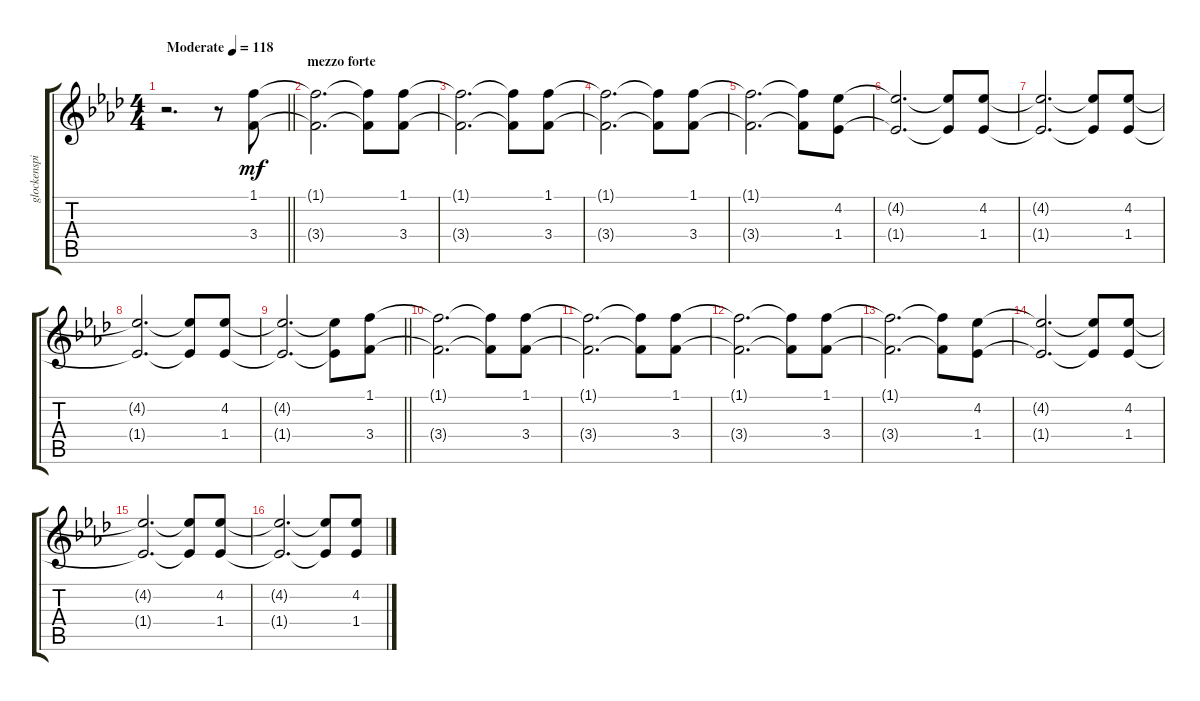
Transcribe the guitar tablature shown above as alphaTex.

\track ("glockenspiel (+12)" "glockenspi") {instrument glockenspiel}
\staff {score tabs}
\tuning (E5 B4 G4 D4 A3 E3) {hide}
\ts (4 4)
\tempo (118 "Moderate")
\clef g2
\barLineRight lightlight
\ks ab
r.2{d dy mf instrument glockenspiel} r.8 (1.1 3.4).8 |
\section ("" "mezzo forte")
(1.1{t} 3.4{t}).2{d} (1.1{t} 3.4{t}).8 (1.1 3.4).8 |
(1.1{t} 3.4{t}).2{d} (1.1{t} 3.4{t}).8 (1.1 3.4).8 |
(1.1{t} 3.4{t}).2{d} (1.1{t} 3.4{t}).8 (1.1 3.4).8 |
(1.1{t} 3.4{t}).2{d} (1.1{t} 3.4{t}).8 (4.2 1.4).8 |
(4.2{t} 1.4{t}).2{d} (4.2{t} 1.4{t}).8 (4.2 1.4).8 |
(4.2{t} 1.4{t}).2{d} (4.2{t} 1.4{t}).8 (4.2 1.4).8 |
(4.2{t} 1.4{t}).2{d} (4.2{t} 1.4{t}).8 (4.2 1.4).8 |
\barLineRight lightlight
(4.2{t} 1.4{t}).2{d} (4.2{t} 1.4{t}).8 (1.1 3.4).8 |
(1.1{t} 3.4{t}).2{d} (1.1{t} 3.4{t}).8 (1.1 3.4).8 |
(1.1{t} 3.4{t}).2{d} (1.1{t} 3.4{t}).8 (1.1 3.4).8 |
(1.1{t} 3.4{t}).2{d} (1.1{t} 3.4{t}).8 (1.1 3.4).8 |
(1.1{t} 3.4{t}).2{d} (1.1{t} 3.4{t}).8 (4.2 1.4).8 |
(4.2{t} 1.4{t}).2{d} (4.2{t} 1.4{t}).8 (4.2 1.4).8 |
(4.2{t} 1.4{t}).2{d} (4.2{t} 1.4{t}).8 (4.2 1.4).8 |
(4.2{t} 1.4{t}).2{d} (4.2{t} 1.4{t}).8 (4.2 1.4).8
